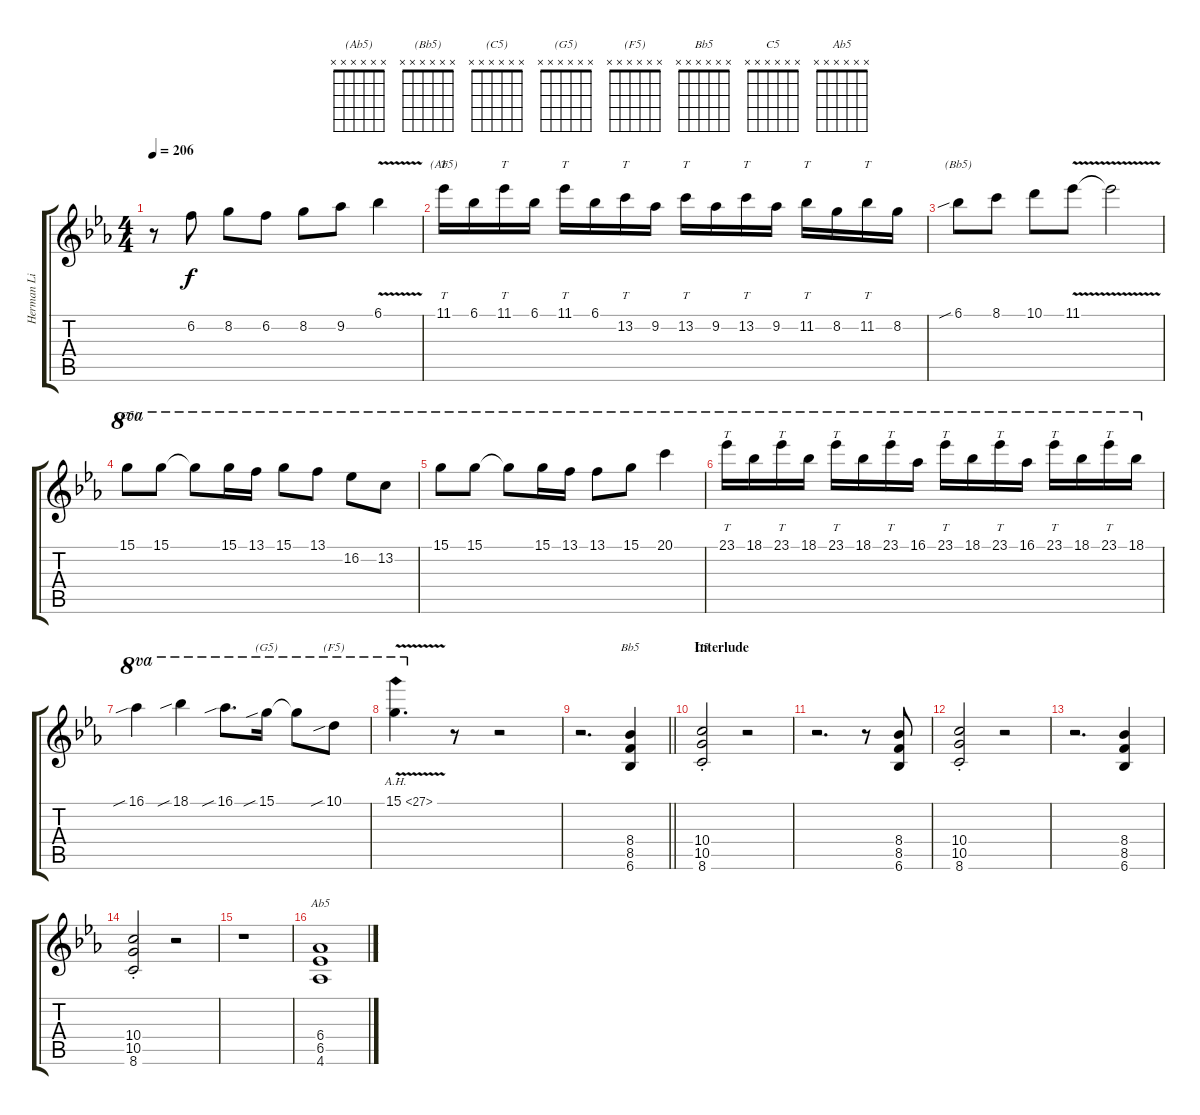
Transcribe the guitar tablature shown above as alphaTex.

\track ("Herman Li (Lead 1 and Rhythm)" "Herman Li ") {instrument distortionguitar}
\staff {score tabs}
\tuning (E4 B3 G3 D3 A2 E2) {hide}
\chord ("(Ab5)" x x x x x x)
\chord ("(Bb5)" x x x x x x)
\chord ("(C5)" x x x x x x)
\chord ("(G5)" x x x x x x)
\chord ("(F5)" x x x x x x)
\chord ("Bb5" x x x x x x)
\chord ("C5" x x x x x x)
\chord ("Ab5" x x x x x x)
\ts (4 4)
\tempo 206
\clef g2
\ks eb
r.8{dy f} 6.2.8 8.2.8 6.2.8 8.2.8 9.2.8 6.1{v}.4 |
11.1.16{tt ch "(Ab5)"} 6.1.16 11.1.16{tt} 6.1.16 11.1.16{tt} 6.1.16 13.2.16{tt} 9.2.16 13.2.16{tt} 9.2.16 13.2.16{tt} 9.2.16 11.2.16{tt} 8.2.16 11.2.16{tt} 8.2.16 |
6.1{sib}.8{ch "(Bb5)"} 8.1.8 10.1.8 11.1{v}.8 11.1{t}.2 |
15.1.8{ch "(C5)" ot 8va} 15.1.8{ot 8va} 15.1{t}.8{ot 8va} 15.1.16{ot 8va} 13.1.16{ot 8va} 15.1.8{ot 8va} 13.1.8{ot 8va} 16.2.8{ot 8va} 13.2.8{ot 8va} |
15.1.8{ot 8va} 15.1.8{ot 8va} 15.1{t}.8{ot 8va} 15.1.16{ot 8va} 13.1.16{ot 8va} 13.1.8{ot 8va} 15.1.8{ot 8va} 20.1.4{ot 8va} |
23.1.16{tt ot 8va} 18.1.16{ot 8va} 23.1.16{tt ot 8va} 18.1.16{ot 8va} 23.1.16{tt ot 8va} 18.1.16{ot 8va} 23.1.16{tt ot 8va} 16.1.16{ot 8va} 23.1.16{tt ot 8va} 18.1.16{ot 8va} 23.1.16{tt ot 8va} 16.1.16{ot 8va} 23.1.16{tt ot 8va} 18.1.16{ot 8va} 23.1.16{tt ot 8va} 18.1.16{ot 8va} |
16.1{sib}.4{ot 8va} 18.1{sib}.4{ot 8va} 16.1{sib}.8{d ot 8va} 15.1{sib}.16{ch "(G5)" ot 8va} 15.1{t}.8{ot 8va} 10.1{sib}.8{ch "(F5)" ot 8va} |
15.1{ah 12 v}.4{d ot 8va} r.8 r.2 |
\barLineRight lightlight
r.2{d} (8.4 8.5 6.6).4{ch "Bb5"} |
\section ("" "Interlude")
(10.4{st} 10.5{st} 8.6{st}).2{ch "C5"} r.2 |
r.2{d} r.8 (8.4 8.5 6.6).8 |
(10.4{st} 10.5{st} 8.6{st}).2 r.2 |
r.2{d} (8.4 8.5 6.6).4 |
(10.4{st} 10.5{st} 8.6{st}).2 r.2 |
r.1 |
(6.4 6.5 4.6).1{ch "Ab5"}
